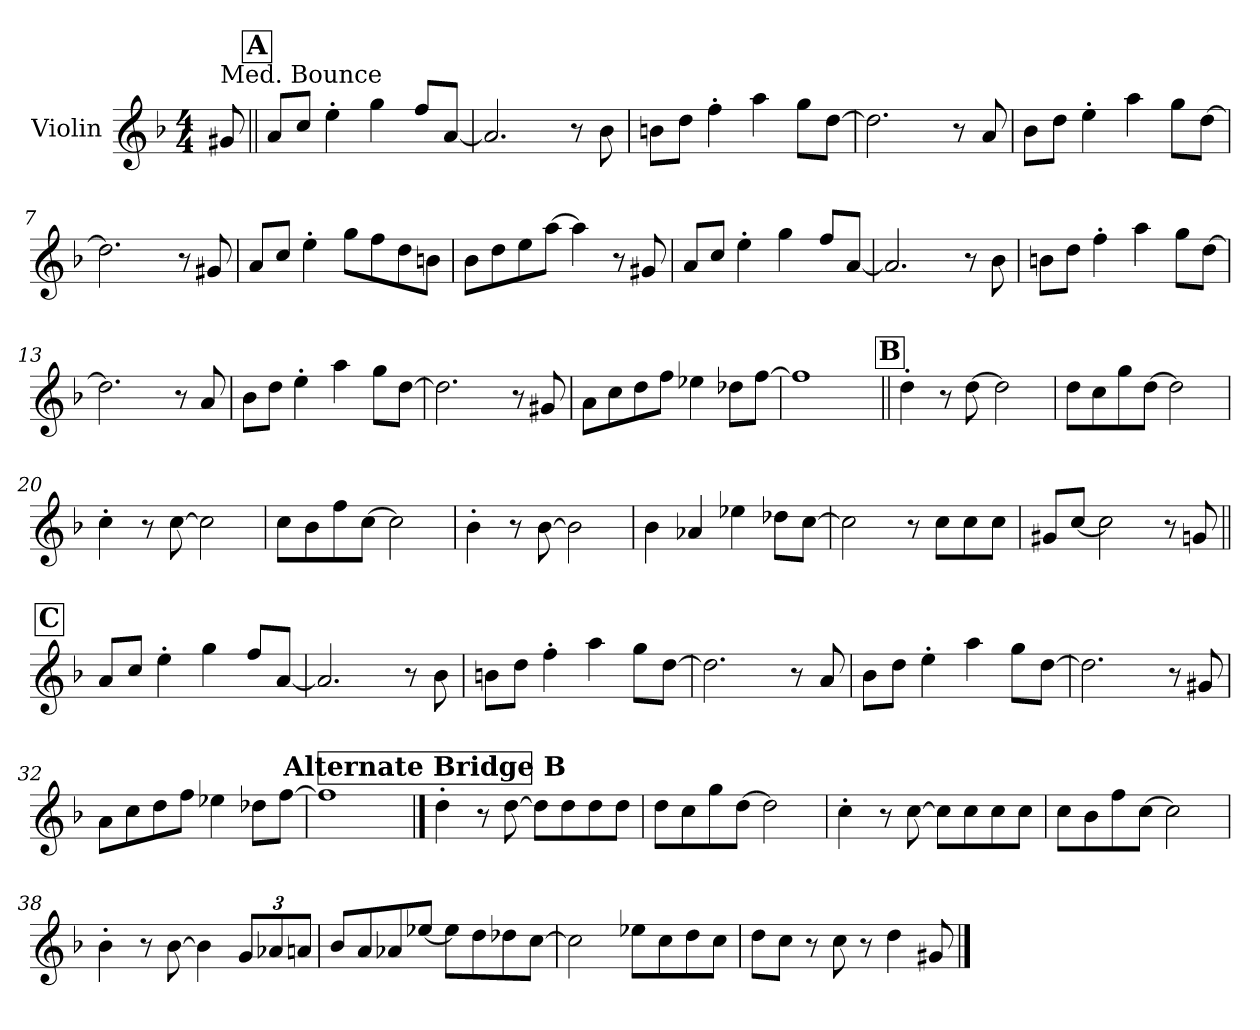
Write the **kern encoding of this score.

**kern
*part1
*staff1
*I"Violin
*I'Vln
*clefG2
*k[b-]
*F:
*M4/4
=1
!LO:TX:a:t=Med. Bounce
8g#X/
!!LO:REH:place=s1:a:t=A
=2||
8a/L
8cc/J
4ee'\
4gg\
8ff/L
[8a/J
=3
2.a/]
8r
8b-\
=4
8bn\L
8dd\J
4ff'\
4aa\
8gg\L
[8dd\J
=5
2.dd\]
8r
8a/
!!LO:LB:g=z
=6
8b-\L
8dd\J
4ee'\
4aa\
8gg\L
[8dd\J
=7
2.dd\]
8r
8g#X/
=8
8a/L
8cc/J
4ee'\
8gg\L
8ff\
8dd\
8bn\J
=9
8b-\L
8dd\
8ee\
[8aa\J
4aa\]
8r
8g#X/
!!LO:LB:g=z
=10
8a/L
8cc/J
4ee'\
4gg\
8ff/L
[8a/J
=11
2.a/]
8r
8b-\
=12
8bn\L
8dd\J
4ff'\
4aa\
8gg\L
[8dd\J
=13
2.dd\]
8r
8a/
!!LO:LB:g=z
=14
8b-\L
8dd\J
4ee'\
4aa\
8gg\L
[8dd\J
=15
2.dd\]
8r
8g#X/
=16
8a\L
8cc\
8dd\
8ff\J
4ee-X\
8dd-X\L
[8ff\J
=17
1ff]
!!LO:LB:g=z
!!LO:REH:place=s1:a:t=B
=18||
4dd'\
8r
[8dd\
2dd\]
=19
8dd\L
8cc\
8gg\
[8dd\J
2dd\]
=20
4cc'\
8r
[8cc\
2cc\]
=21
8cc\L
8b-\
8ff\
[8cc\J
2cc\]
!!LO:LB:g=z
=22
4b-'\
8r
[8b-\
2b-\]
=23
4b-\
4a-X/
4ee-X\
8dd-X\L
[8cc\J
=24
2cc\]
8r
8cc\L
8cc\
8cc\J
=25
8g#X/L
[8cc/J
2cc\]
8r
8gn/
!!LO:LB:g=z
!!LO:REH:place=s1:a:t=C
=26||
8a/L
8cc/J
4ee'\
4gg\
8ff/L
[8a/J
=27
2.a/]
8r
8b-\
=28
8bn\L
8dd\J
4ff'\
4aa\
8gg\L
[8dd\J
=29
2.dd\]
8r
8a/
!!LO:LB:g=z
=30
8b-\L
8dd\J
4ee'\
4aa\
8gg\L
[8dd\J
=31
2.dd\]
8r
8g#X/
=32
8a\L
8cc\
8dd\
8ff\J
4ee-X\
8dd-X\L
[8ff\J
=33
1ff]
!!LO:LB:g=z
!!LO:REH:place=s1:a:t=Alternate Bridge B
==34
4dd'\
8r
[8dd\
8dd\L]
8dd\
8dd\
8dd\J
=35
8dd\L
8cc\
8gg\
[8dd\J
2dd\]
=36
4cc'\
8r
[8cc\
8cc\L]
8cc\
8cc\
8cc\J
=37
8cc\L
8b-\
8ff\
[8cc\J
2cc\]
!!LO:LB:g=z
=38
4b-'\
8r
[8b-\
4b-\]
*Xbrackettup
12g/L
12a-X/
12an/J
=39
8b-/L
8a/
8a-X/
[8ee-X/J
8ee-\L]
8dd\
8dd-X\
[8cc\J
=40
2cc\]
8ee-X\L
8cc\
8dd\
8cc\J
=41
8dd\L
8cc\J
8r
8cc\
8r
4dd\
8g#X/
==
*-
